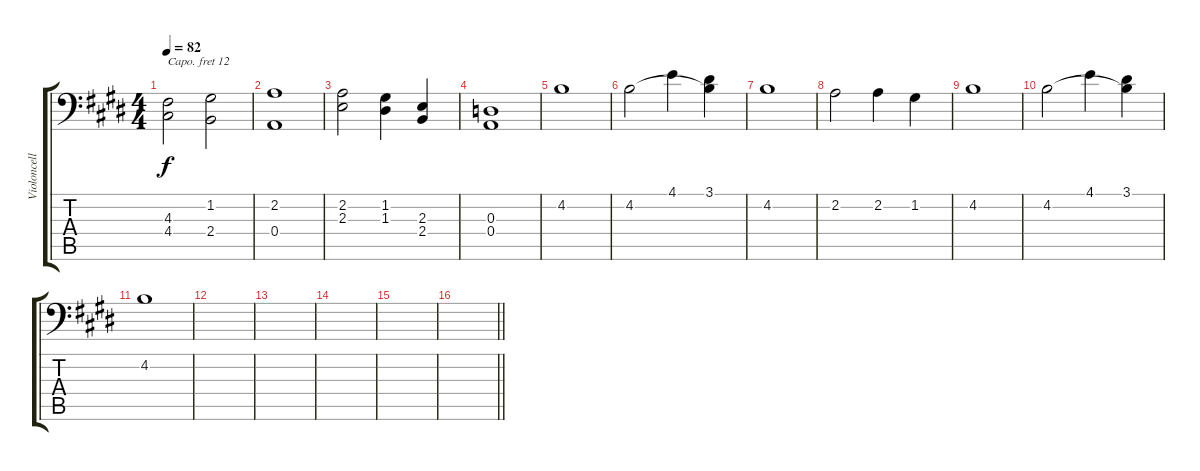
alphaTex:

\track ("Violoncelle" "Violoncell") {instrument cello}
\staff {score tabs}
\capo 12
\tuning (C3 G2 D2 A1 E1 B0) {hide}
\ts (4 4)
\tempo 82
\clef f4
\ks e
(4.3 4.4).2{dy f} (1.2 2.4).2 |
(2.2 0.4).1 |
(2.2 2.3).2 (1.2 1.3).4 (2.3 2.4).4 |
(0.3 0.4).1 |
4.2.1{volume 10} |
4.2.2 4.1.4 (3.1 4.2{t}).4 |
4.2.1 |
2.2.2 2.2.4 1.2.4 |
4.2.1 |
4.2.2 4.1.4 (3.1 4.2{t}).4 |
4.2.1 |
|
|
|
|
\barLineRight lightlight
